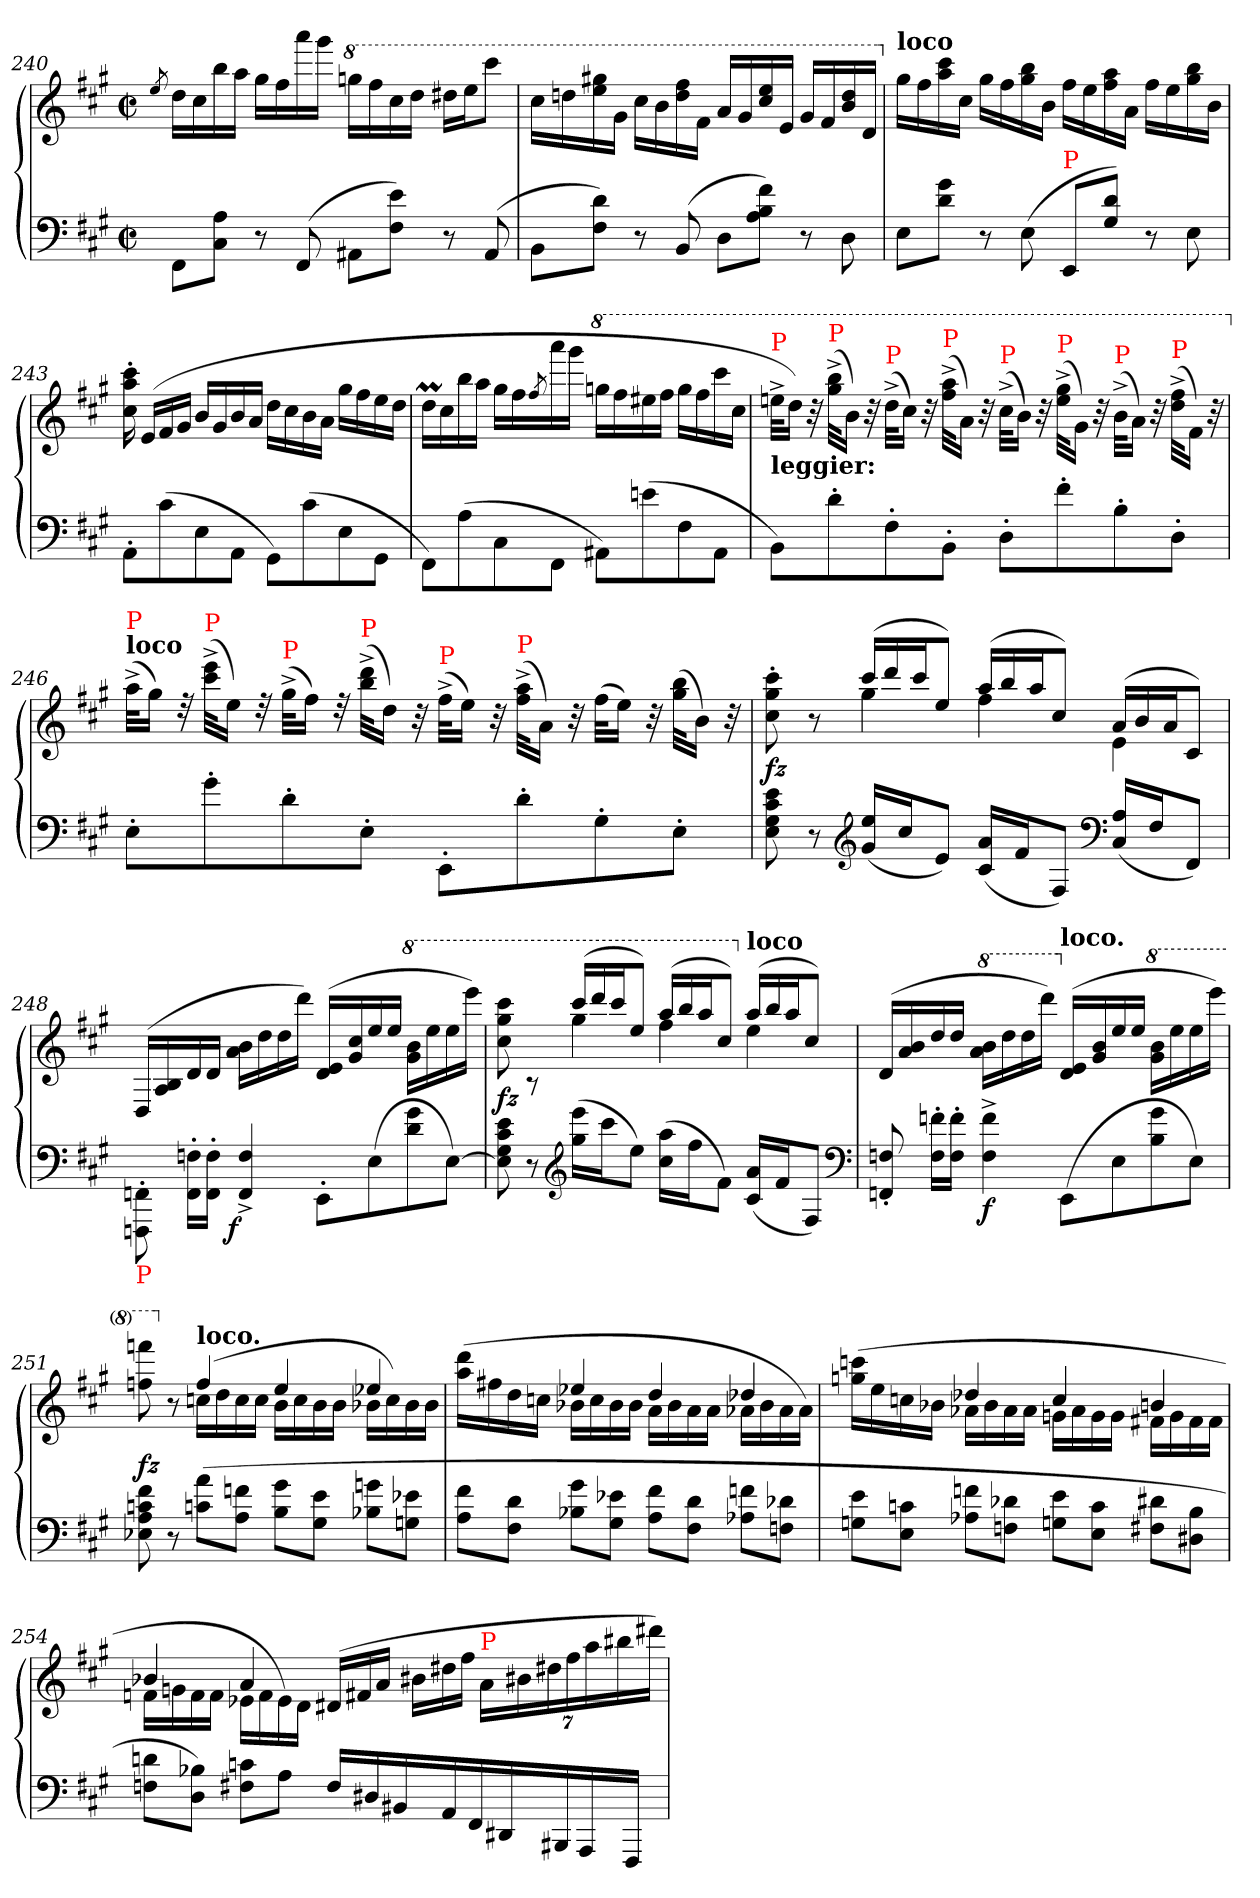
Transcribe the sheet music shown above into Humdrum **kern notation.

**kern	**kern	**dynam
*part1	*part1	*part1
*staff2	*staff1	*staff1/2
*clefF4	*clefG2	*
*k[f#c#g#]	*k[f#c#g#]	*
*M2/2	*M2/2	*
*met(c|)	*met(c|)	*
=240	=240	=240
.	8qee/	.
8FF#\L	16ddLL	.
.	16cc#	.
8A 8C#J	16bb	.
.	16aaJJ	.
8r	16gg#LL	.
.	16ff#	.
(>8FF#	16aaa	.
.	16ggg#JJ	.
*	*8va	*
8AA#XL	16gggnLL	.
.	16fff#	.
8e 8F#J)	16ccc#	.
.	16dddJJ	.
8r	16ddd#XLL	.
.	16eeeJ	.
(>8AA#	8cccc#J	.
=241	=241	=241
8BBL	16ccc#LL	.
.	16dddn	.
8d 8F#J)	16ggg#X 16eee	.
.	16gg#JJ	.
8r	16ccc#LL	.
.	16bb	.
(>8BB	16fff# 16ddd	.
.	16ff#JJ	.
8DL	16aaLL	.
.	16gg#	.
8f# 8B 8AJ)	16eee 16ccc#	.
.	16eeJJ	.
8r	16gg#LL	.
.	16ff#	.
8D	16ddd 16bb	.
.	16ddJJ	.
=242	=242	=242
*	*X8va	*
!	!LO:TX:a:B:t=loco	!
8EL	16gg#LL	.
.	16ff#	.
8g# 8dJ	16ccc# 16aa	.
.	16cc#JJ	.
8r	16gg#LL	.
.	16ff#	.
(>8E	16bb 16gg#	.
.	16bJJ	.
!LO:TX:a:color=red:t=P	!	!
8EE/L	16ff#LL	.
.	16ee	.
8d\ 8G#\J)	16aa 16ff#	.
.	16aJJ	.
8r	16ff#LL	.
.	16ee	.
8E	16bb 16gg#	.
.	16bJJ	.
=243	=243	=243
8AA'>L	16ccc#' 16aa' 16cc#'	.
.	(>16eLL	.
(>8c#	16f#	.
.	16g#JJ	.
8E	16bLL	.
.	16g#	.
8AAJ	16b	.
.	16aJJ	.
8GG#L)	16ddLL	.
.	16cc#	.
(>8c#	16b	.
.	16aJJ	.
8E	16gg#LL	.
.	16ff#	.
8GG#J	16ee	.
.	16ddJJ	.
=244	=244	=244
8FF#\L)	16ddMLL	.
.	16cc#	.
(>8A	16bb	.
.	16aaJJ	.
8C#	16gg#LL	.
.	16ff#	.
.	8qff#/	.
8FF#J	16aaa	.
.	16ggg#JJ	.
*	*8va	*
8AA#XL)	16gggnLL	.
.	16fff#	.
(>8en	16eee#X	.
.	16fff#JJ	.
8F#	16gggLL	.
.	16fff#	.
8AA#J	16cccc#	.
.	16ccc#JJ	.
=245	=245	=245
!	!LO:TX:b:B:t=leggier&colon;	!
!	!LO:TX:a:color=red:t=P	!
8BBL)	32eeen^<\KLL	.
.	16dddJJ)	.
.	32r	.
!	!LO:TX:a:color=red:t=P	!
8d'>	(>32bbb^<\ 32ggg#^<\KLL	.
.	16bbJJ)	.
.	32r	.
!	!LO:TX:a:color=red:t=P	!
8F#'>	(>32ddd^<\KLL	.
.	16ccc#JJ)	.
.	32r	.
!	!LO:TX:a:color=red:t=P	!
8BB'>J	(>32aaa^<\ 32fff#^<\KLL	.
.	16aaJJ)	.
.	32r	.
!	!LO:TX:a:color=red:t=P	!
8D'>L	(>32ccc#^<\KLL	.
.	16bbJJ)	.
.	32r	.
!	!LO:TX:a:color=red:t=P	!
8f#'>	(>32ggg#^<\ 32eee^<\KLL	.
.	16gg#JJ)	.
.	32r	.
!	!LO:TX:a:color=red:t=P	!
8B'>	(>32bb^<\KLL	.
.	16aaJJ)	.
.	32r	.
!	!LO:TX:a:color=red:t=P	!
8D'>J	(>32fff#^<\ 32ddd^<\KLL	.
.	16ff#JJ)	.
.	32r	.
=246	=246	=246
*	*X8va	*
!	!LO:TX:a:B:t=loco	!
!	!LO:TX:a:color=red:t=P	!
8E'>L	(>32aa^<KLL	.
.	16gg#JJ)	.
.	32rdd	.
!	!LO:TX:a:color=red:t=P	!
8g#'>	(>32eee^< 32ccc#^<KLL	.
.	16eeJJ)	.
.	32rdd	.
!	!LO:TX:a:color=red:t=P	!
8d'>	(>32gg#^<KLL	.
.	16ff#JJ)	.
.	32rdd	.
!	!LO:TX:a:color=red:t=P	!
8E'>J	(>32ddd^< 32bb^<KLL	.
.	16ddJJ)	.
.	32r	.
!	!LO:TX:a:color=red:t=P	!
8EE'>L	(>32ff#^<KLL	.
.	16eeJJ)	.
.	32r	.
!	!LO:TX:a:color=red:t=P	!
8d'>	(>32aa^< 32ff#^<KLL	.
.	16aJJ)	.
.	32r	.
8G#'>	(>32ff#KLL	.
.	16eeJJ)	.
.	32r	.
8E'>J	(>32bb 32gg#KLL	.
.	16bJJ)	.
.	32r	.
=247	=247	=247
*	*^	*
8e 8c# 8G# 8E	8ccc#' 8gg#' 8cc#'	4ryy	fz
8r	8r	.	.
*clefG2	*	*	*
*	*Xtuplet	*	*
(<16ee 16g#LL	(>24ccc#LL	4gg#	.
.	24ddd	.	.
16cc#J	.	.	.
.	24ccc#J	.	.
8eJ)	8eeJ)	.	.
(<16a 16c#LL	(>24aaLL	4ff#	.
.	24bb	.	.
16f#J	.	.	.
.	24aaJ	.	.
8F#J)	8cc#J)	.	.
*clefF4	*	*	*
(<16A 16C#LL	(>24aLL	4e	.
.	24b	.	.
16F#J	.	.	.
.	24aJ	.	.
8FF#J)	8c#J)	.	.
*	*v	*v	*
=248	=248	=248
!LO:TX:b:color=red:t=P	!	!
8FFn'\ 8FFFn'\	(>16D/LL	.
.	16B/ 16A/	.
16Fn'\ 16FF'\LL	16d	.
16F' 16FF'JJ	16dJJ	.
!	!	!LO:DY:b=2:rj
4F^> 4FF^>	16b 16aLL	f
.	16dd	.
.	16dd	.
.	16dddJJ)	.
8EE'>L	(>16e/ 16d/LL	.
.	16cc# 16g#	.
(>8E	16ee	.
.	16eeJJ	.
*	*8va	*
8g# 8d	16bb 16gg#LL	.
.	16eee	.
[8EJ)	16eee	.
.	16eeeeJJ)	.
=249	=249	=249
*	*^	*
8e 8c# 8G# 8E]	8cccc# 8ggg# 8ccc#	4ryy	fz
8r	8ra	.	.
*clefG2	*	*	*
(>16eee 16gg#LL	(>24cccc#LL	4ggg#	.
.	24dddd	.	.
16ccc#J	.	.	.
.	24cccc#J	.	.
8eeJ)	8eeeJ)	.	.
(>16aa 16cc#LL	(>24aaaLL	4fff#	.
.	24bbb	.	.
16ff#J	.	.	.
.	24aaaJ	.	.
8f#J)	8ccc#J)	.	.
*	*X8va	*	*
!	!LO:TX:a:B:t=loco	!	!
(<16a 16c#LL	(>24aaLL	4ee	.
.	24bb	.	.
16f#J	.	.	.
.	24aaJ	.	.
8F#J)	8cc#J)	.	.
*	*v	*v	*
*clefF4	*	*
=250	=250	=250
8Fn' 8FFn'	(>16dLL	.
.	16b 16a	.
16fn' 16F'LL	16dd	.
16f' 16F'JJ	16ddJJ	.
*	*8va	*
!	!	!LO:DY:b=2
4f^> 4F^>	16bb 16aaLL	f
.	16ddd	.
.	16ddd	.
.	16ddddJJ)	.
*	*X8va	*
!	!LO:TX:a:B:t=loco.	!
(>8EEL	(>16e/ 16d/LL	.
.	16b 16g#	.
8E	16ee	.
.	16eeJJ	.
*	*8va	*
8g# 8B	16bb 16gg#LL	.
.	16eee	.
8EJ)	16eee	.
.	16eeeeJJ)	.
=251	=251	=251
*	*^	*
8f# 8cn 8A 8E-X	8ffffn 8fffn	4ryy	fz
*	*X8va	*	*
8r	8r	.	.
!	!LO:TX:a:B:t=loco.	!	!
(>8a 8cnL	(>4ff	16ccnLL	.
.	.	16dd	.
8fn 8AJ	.	16cc	.
.	.	16ccJJ	.
8g# 8BL	4ee	16bLL	.
.	.	16cc	.
8e 8G#J	.	16b	.
.	.	16bJJ	.
8gn 8B-XL	4ee-X	16b-XLL	.
.	.	16cc)	.
8e-X 8GnJ	.	16b-	.
.	.	16b-JJ	.
=252	=252	=252	=252
8f# 8AL	(>16ddd 16aaLL	4ryy	.
.	16ff#X	.	.
8d 8F#J	16dd	.	.
.	16ccnJJ	.	.
8g# 8B-XL	4ee-X	16b-XLL	.
.	.	16cc	.
8e-X 8G#J	.	16b-	.
.	.	16b-JJ	.
8f# 8AL	4dd	16aLL	.
.	.	16b-	.
8d 8F#J	.	16a	.
.	.	16aJJ	.
8fn 8A-XL	4dd-X	16a-XLL	.
.	.	16b-	.
8d-X 8FnJ	.	16a-	.
.	.	16a-JJ)	.
=253	=253	=253	=253
8e 8GnL	(>16cccn 16ggnLL	4ryy	.
.	16ee	.	.
8cn 8EJ	16ccn	.	.
.	16b-XJJ	.	.
8fn 8A-XL	4dd-X	16a-XLL	.
.	.	16b-	.
8d-X 8FnJ	.	16a-	.
.	.	16a-JJ	.
8e 8GnL	4cc	16gnLL	.
.	.	16a-	.
8c 8EJ	.	16g	.
.	.	16gJJ	.
8d#X 8F#XL	4bn	16f#XLL	.
.	.	16g	.
8B 8D#XJ	.	16f#	.
.	.	16f#JJ	.
=254	=254	=254	=254
8dn 8FnL	4b-X	16fnLL	.
.	.	16gn	.
8B-X 8DJ)	.	16f	.
.	.	16fJJ	.
8cn 8F#XL	4a	16e-XLL	.
.	.	16f	.
8AJ	.	16e-)	.
.	.	16dJJ	.
*Xtuplet	*	*	*
18F#LL	(>24d#XLL	4ryy	.
.	24f#X	.	.
18D#X	.	.	.
.	24aJJ	.	.
18BB#X	.	.	.
.	24b#XLL	.	.
18AA	24dd#X	.	.
.	24ff#JJ	.	.
18FF#	.	.	.
*	*tuplet	*	*
*	*Xbrackettup	*	*
!	!LO:TX:a:color=red:t=P	!	!
.	28aLL	4ryy	.
18DD#X	.	.	.
.	28b#X	.	.
.	28dd#X	.	.
18BBB#X	.	.	.
.	28ff#	.	.
18AAA	.	.	.
.	28aa	.	.
.	28bb#X	.	.
18FFF#JJ	.	.	.
.	28ddd#XJJ)	.	.
*	*v	*v	*
=	=	=
*-	*-	*-
